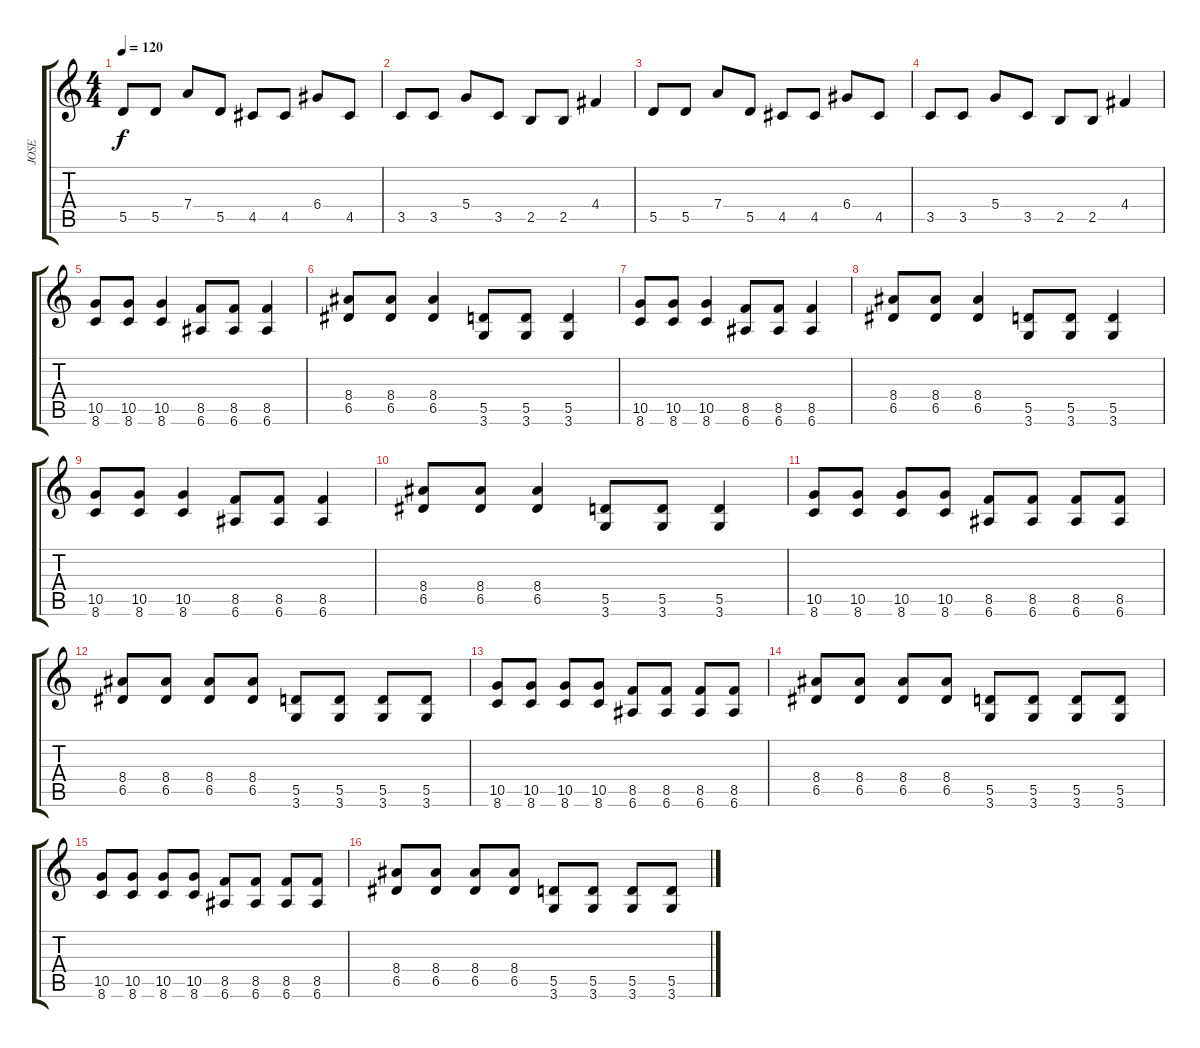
\track ("JOSE" "JOSE") {instrument acousticguitarnylon}
\staff {score tabs}
\tuning (E4 B3 G3 D3 A2 E2) {hide}
\ts (4 4)
\tempo 120
\clef g2
\ks c
5.5.8{dy f instrument acousticguitarnylon} 5.5.8 7.4.8 5.5.8 4.5.8 4.5.8 6.4.8 4.5.8 |
3.5.8 3.5.8 5.4.8 3.5.8 2.5.8 2.5.8 4.4.4 |
5.5.8 5.5.8 7.4.8 5.5.8 4.5.8 4.5.8 6.4.8 4.5.8 |
3.5.8 3.5.8 5.4.8 3.5.8 2.5.8 2.5.8 4.4.4 |
(10.5 8.6).8 (10.5 8.6).8 (10.5 8.6).4 (8.5 6.6).8 (8.5 6.6).8 (8.5 6.6).4 |
(8.4 6.5).8 (8.4 6.5).8 (8.4 6.5).4 (5.5 3.6).8 (5.5 3.6).8 (5.5 3.6).4 |
(10.5 8.6).8 (10.5 8.6).8 (10.5 8.6).4 (8.5 6.6).8 (8.5 6.6).8 (8.5 6.6).4 |
(8.4 6.5).8 (8.4 6.5).8 (8.4 6.5).4 (5.5 3.6).8 (5.5 3.6).8 (5.5 3.6).4 |
(10.5 8.6).8 (10.5 8.6).8 (10.5 8.6).4 (8.5 6.6).8 (8.5 6.6).8 (8.5 6.6).4 |
(8.4 6.5).8 (8.4 6.5).8 (8.4 6.5).4 (5.5 3.6).8 (5.5 3.6).8 (5.5 3.6).4 |
(10.5 8.6).8 (10.5 8.6).8 (10.5 8.6).8 (10.5 8.6).8 (8.5 6.6).8 (8.5 6.6).8 (8.5 6.6).8 (8.5 6.6).8 |
(8.4 6.5).8 (8.4 6.5).8 (8.4 6.5).8 (8.4 6.5).8 (5.5 3.6).8 (5.5 3.6).8 (5.5 3.6).8 (5.5 3.6).8 |
(10.5 8.6).8 (10.5 8.6).8 (10.5 8.6).8 (10.5 8.6).8 (8.5 6.6).8 (8.5 6.6).8 (8.5 6.6).8 (8.5 6.6).8 |
(8.4 6.5).8 (8.4 6.5).8 (8.4 6.5).8 (8.4 6.5).8 (5.5 3.6).8 (5.5 3.6).8 (5.5 3.6).8 (5.5 3.6).8 |
(10.5 8.6).8 (10.5 8.6).8 (10.5 8.6).8 (10.5 8.6).8 (8.5 6.6).8 (8.5 6.6).8 (8.5 6.6).8 (8.5 6.6).8 |
(8.4 6.5).8 (8.4 6.5).8 (8.4 6.5).8 (8.4 6.5).8 (5.5 3.6).8 (5.5 3.6).8 (5.5 3.6).8 (5.5 3.6).8
